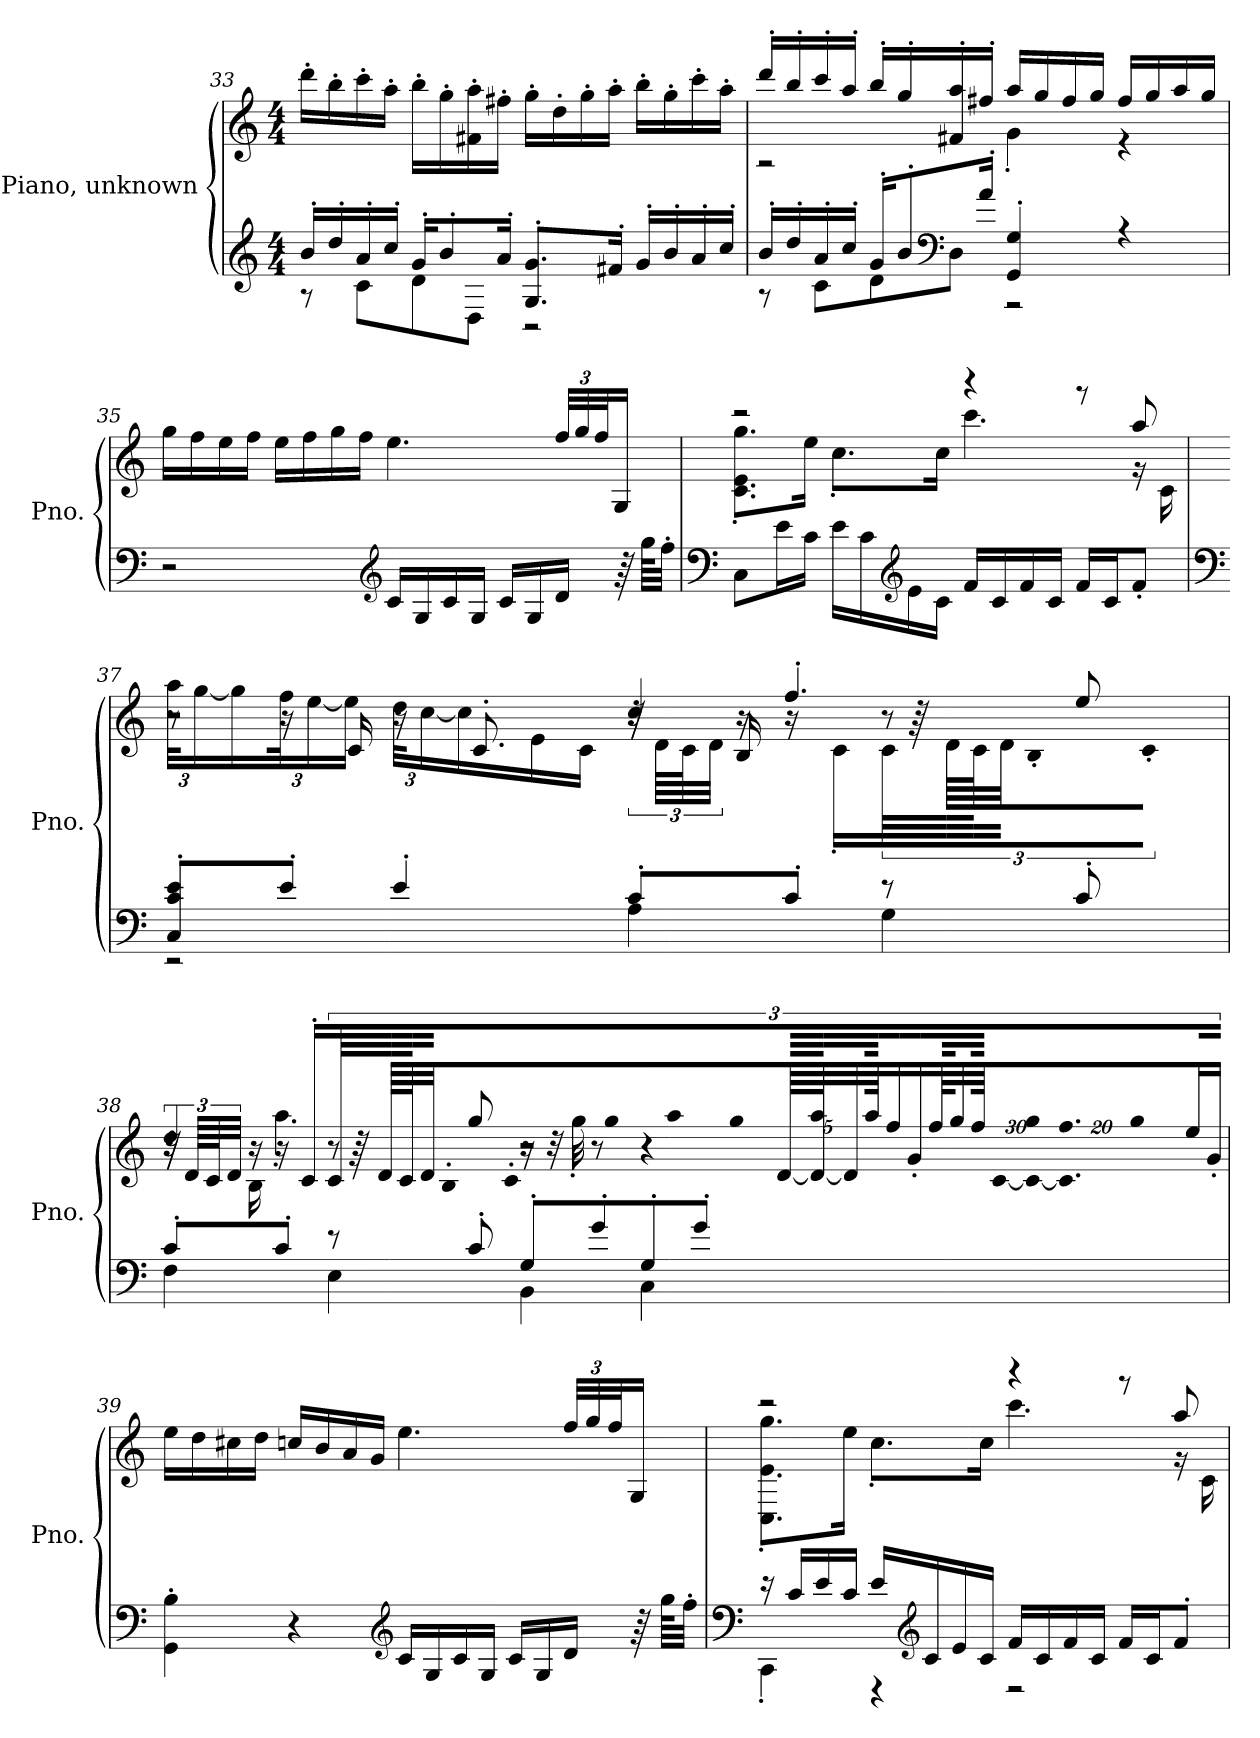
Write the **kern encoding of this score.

**kern	**kern
*part1	*part1
*staff2	*staff1
*I"Piano, unknown	*
*I'Pno.	*
*clefG2	*clefG2
*k[]	*k[]
*M4/4	*M4/4
=33	=33
*^	*
16b'/LL	8r	16ddd'\LL
16dd'/	.	16bb'\
16a'/	8c\L	16ccc'\
16cc'/JJ	.	16aa'\JJ
16g'/KL	8d\	16bb'\LL
8b'/	.	16gg'\
.	8D\J	16f#X\' 16aa\'
16a'/Jk	.	16ff#X'\JJ
8.G/' 8.g/'L	2r	16gg'\LL
.	.	16dd'\
.	.	16gg'\
16f#X'/Jk	.	16aa'\JJ
16g'/LL	.	16bb'\LL
16b'/	.	16gg'\
16a'/	.	16ccc'\
16cc'/JJ	.	16aa'\JJ
!!LO:LB:g=z
=34	=34	=34
*	*	*^
16b'/LL	8r	16ddd'/LL	2r
16dd'/	.	16bb'/	.
16a'/	8c\L	16ccc'/	.
16cc'/JJ	.	16aa'/JJ	.
16g'/KL	8d\	16bb'/LL	.
8b'/	.	16gg'/	.
*clefF4	*	*	*
.	8D\J	16f#X/' 16aa/'	.
16a'/Jk	.	16ff#X'/JJ	.
4GG/' 4G/'	2r	16aa/LL	4g'\
.	.	16gg/	.
.	.	16ff#/	.
.	.	16gg/JJ	.
4r	.	16ff#/LL	4r
.	.	16gg/	.
.	.	16aa/	.
.	.	16gg/JJ	.
*v	*v	*	*
*	*v	*v
=35	=35
2r	16gg\LL
.	16ff\
.	16ee\
.	16ff\JJ
.	16ee\LL
.	16ff\
.	16gg\
.	16ff\JJ
*clefG2	*
16c/LL	4.ee\
16G/	.
16c/	.
16G/JJ	.
16c/LL	.
16G/	.
*	*Xbrackettup
16d/JJ	48ff/LLL
.	48gg/
.	48ff/J
64r	16G/JJ
64gg\KLLL	.
32ff'\JJJ	.
!!LO:PB:g=z
=36	=36
*clefF4	*
*	*^
8C\L	2r	8.c\' 8.e\' 8.gg\'L
16e\L	.	.
16c\JJ	.	16ee\Jk
16e\LL	.	8.cc'\L
16c\	.	.
*clefG2	*	*
16e\	.	.
16c\JJ	.	16cc\Jk
16f/LL	4r	4.ccc\
16c/	.	.
16f/	.	.
16c/JJ	.	.
16f/LL	8r	.
16c/J	.	.
8f'/J	8aa/	16r
.	.	16c\
*	*v	*v
!!LO:LB:g=z
=37	=37
*clefF4	*
*^	*^
*	*	*	*^
8C/' 8c/' 8e/'L	2r	2r	48aa\KLL	8r
.	.	.	[24gg\	.
.	.	.	16gg\]	.
8e'/J	.	.	48ff\K	16r
.	.	.	[24ee\	.
.	.	.	16ee\JJ]	16c/
4e'/	.	.	48dd\KLL	16r
.	.	.	[24cc\	.
.	.	.	16cc\]	8.c'/
.	.	.	16e\	.
.	.	.	16c\JJ	.
*	*	*	*brackettup	*
8c'/L	4A\	4cc/	48r	16r
.	.	.	96d\LLLL	.
.	.	.	96c\J	.
.	.	.	48d\JJJ	.
.	.	.	16r	16B/
8c'/J	.	.	16r	4.ff'/
.	.	.	16c'\LL	.
8r	4G\	8r	96c\JJkk	.
.	.	.	96r	.
.	.	.	96d\LLLL	.
*	*	*	*Xbrackettup	*
.	.	.	96c\J	.
.	.	.	48d\JJ	.
.	.	.	8B'\	.
8c'/	.	8ee/	.	.
.	.	.	16c'\Jk	.
!!LO:LB:g=z	!!	!!
=38	=38	=38	=38	=38
*	*	*	*	*brackettup
8c'/L	4F\	4dd/	16r	48r
.	.	.	.	96d/LLLL
.	.	.	.	96c/J
.	.	.	.	48d/JJJ
.	.	.	16B\	16r
8c'/J	.	.	4.aa'\	16r
.	.	.	.	16c'/LL
8r	4E\	8r	.	96c/JJkk
.	.	.	.	96r
.	.	.	.	96d/LLLL
*	*	*	*	*Xbrackettup
.	.	.	.	96c/J
.	.	.	.	48d/JJ
.	.	.	.	8B'/
8c'/	.	8gg/	.	.
.	.	.	.	16c'/L
8G'/L	4BB\	2r	16r	64gg/KL
.	.	.	.	32aa/
.	.	.	.	64gg/L
.	.	.	32r	[80d/
.	.	.	.	80d/_ 80aa/J
.	.	.	.	40d/]
.	.	.	32gg'\	.
.	.	.	.	80aa/JK
8g'/	.	.	8r	16ff/
.	.	.	.	16g'/
8G'/	4C\	.	4r	64ff/KL
.	.	.	.	32gg/
.	.	.	.	64ff/L
!	!	!	!	!LO:N:vis=256
.	.	.	.	[1920%17c/K
!	!	!	!	!LO:N:vis=64
.	.	.	.	960%17c/_ 960%17gg/
!	!	!	!	!LO:N:vis=64.
.	.	.	.	640%17c/] 640%17ff/
.	.	.	.	1920ryy
!	!	!	!	!LO:N:vis=256
.	.	.	.	1920%17gg/JJK
8g'/J	.	.	.	16ee/
.	.	.	.	16g'/JJ
*v	*v	*	*	*
*	*v	*v	*v
!!LO:LB:g=z
=39	=39
4GG\' 4B\'	16ee\LL
.	16dd\
.	16cc#X\
.	16dd\JJ
4r	16ccn/LL
.	16b/
.	16a/
.	16g/JJ
*clefG2	*
16c/LL	4.ee\
16G/	.
16c/	.
16G/JJ	.
16c/LL	.
16G/	.
16d/JJ	48ff/LLL
.	48gg/
.	48ff/J
64r	16G/JJ
64gg\KLLL	.
32ff'\JJJ	.
=40	=40
*clefF4	*
*^	*^
16r	4CC'\	2r	8.C\' 8.e\' 8.gg\'L
16c/LL	.	.	.
16e/	.	.	.
16c/JJ	.	.	16ee\Jk
16e/LL	4r	.	8.cc'\L
*clefG2	*	*	*
16c/	.	.	.
16e/	.	.	.
16c/JJ	.	.	16cc\Jk
16f/LL	2r	4r	4.ccc\
16c/	.	.	.
16f/	.	.	.
16c/JJ	.	.	.
16f/LL	.	8r	.
16c/J	.	.	.
8f'/J	.	8aa/	16r
.	.	.	16c\
*v	*v	*	*
*	*v	*v
=	=
*-	*-
